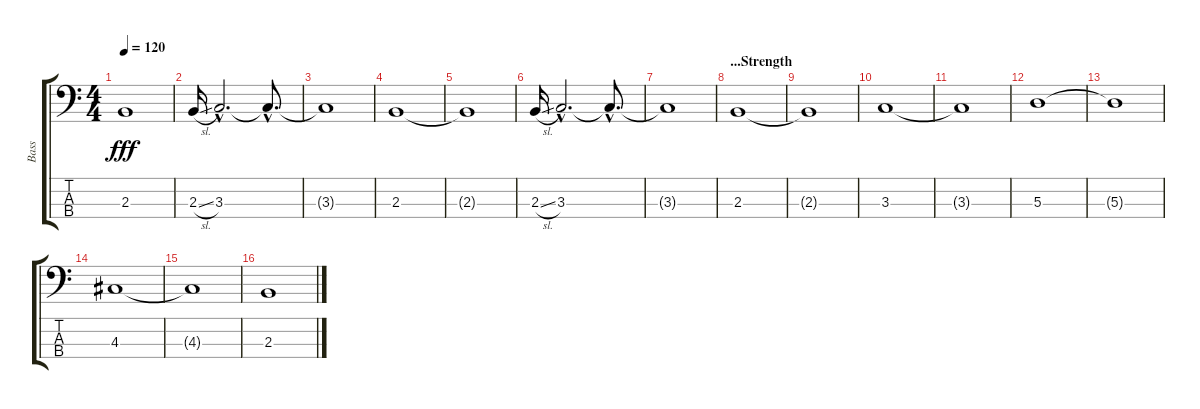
\track ("Bass" "Bass") {instrument electricbassfinger}
\staff {score tabs}
\tuning (G2 D2 A1 E1) {hide}
\ts (4 4)
\tempo 120
\clef f4
\ks c
2.3{t}.1{dy fff} |
2.3{sl}.16 3.3{hac}.2{d} 3.3{hac t}.8{d} |
3.3{t}.1 |
2.3.1 |
2.3{t}.1 |
2.3{sl}.16 3.3{hac}.2{d} 3.3{hac t}.8{d} |
3.3{t}.1 |
\section ("" "...Strength")
2.3.1 |
2.3{t}.1 |
3.3.1 |
3.3{t}.1 |
5.3.1 |
5.3{t}.1 |
4.3.1 |
4.3{t}.1 |
2.3.1
